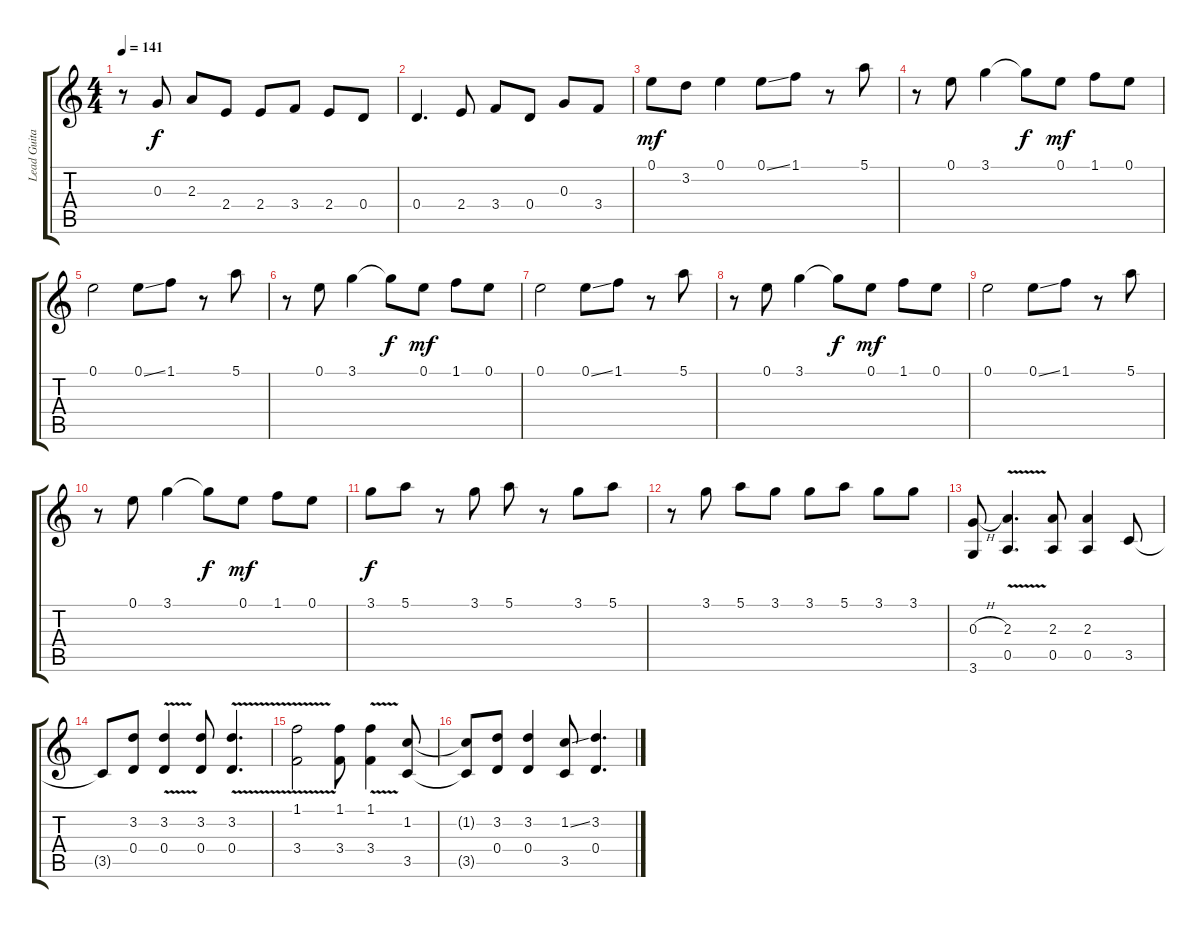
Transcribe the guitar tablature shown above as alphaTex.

\track ("Lead Guitar 2" "Lead Guita") {instrument distortionguitar}
\staff {score tabs}
\tuning (E4 B3 G3 D3 A2 E2) {hide}
\ts (4 4)
\tempo 141
\clef g2
\ks c
r.8{dy f} 0.3.8 2.3.8 2.4.8 2.4.8 3.4.8 2.4.8 0.4.8 |
0.4.4{d} 2.4.8 3.4.8 0.4.8 0.3.8 3.4.8 |
0.1.8{dy mf} 3.2.8 0.1.4 0.1{ss}.8 1.1.8 r.8 5.1.8 |
r.8 0.1.8 3.1.4 3.1{t}.8{dy f} 0.1.8{dy mf} 1.1.8 0.1.8 |
0.1.2 0.1{ss}.8 1.1.8 r.8 5.1.8 |
r.8 0.1.8 3.1.4 3.1{t}.8{dy f} 0.1.8{dy mf} 1.1.8 0.1.8 |
0.1.2 0.1{ss}.8 1.1.8 r.8 5.1.8 |
r.8 0.1.8 3.1.4 3.1{t}.8{dy f} 0.1.8{dy mf} 1.1.8 0.1.8 |
0.1.2 0.1{ss}.8 1.1.8 r.8 5.1.8 |
r.8 0.1.8 3.1.4 3.1{t}.8{dy f} 0.1.8{dy mf} 1.1.8 0.1.8 |
3.1.8{dy f} 5.1.8 r.8 3.1.8 5.1.8 r.8 3.1.8 5.1.8 |
r.8 3.1.8 5.1.8 3.1.8 3.1.8 5.1.8 3.1.8 3.1.8 |
(0.3{h} 3.6).8 (2.3{v} 0.5{v}).4{d} (2.3 0.5).8 (2.3 0.5).4 3.5.8 |
3.5{t}.8 (3.2 0.4).8 (3.2{v} 0.4{v}).4 (3.2 0.4).8 (3.2{v} 0.4{v}).4{d} |
(1.1{v} 3.4{v}).2 (1.1 3.4).8 (1.1{v} 3.4{v}).4 (1.2 3.5).8 |
(1.2{t} 3.5{t}).8 (3.2 0.4).8 (3.2 0.4).4 (1.2{ss} 3.5).8 (3.2 0.4).4{d}
